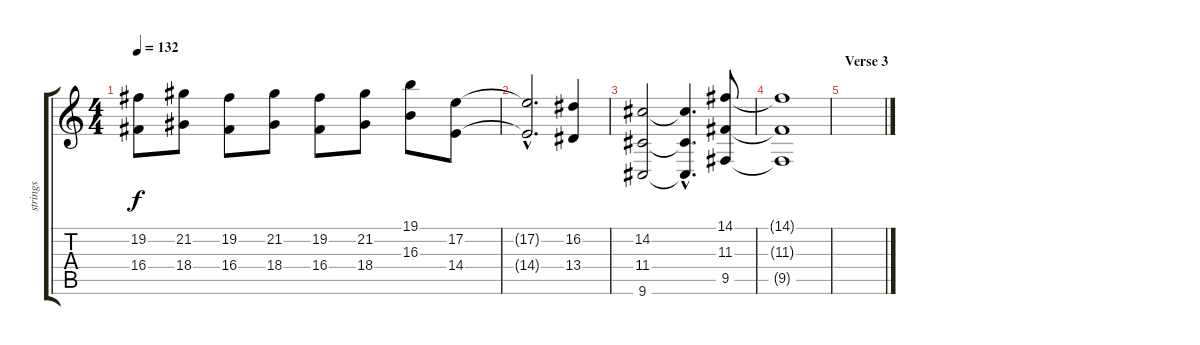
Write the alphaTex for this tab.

\track ("strings" "strings") {instrument stringensemble1}
\staff {score tabs}
\tuning (E4 B3 G3 D3 A2 E2) {hide}
\ts (4 4)
\tempo 132
\clef g2
\ks c
(19.2 16.4).8{dy f} (21.2 18.4).8 (19.2 16.4).8 (21.2 18.4).8 (19.2 16.4).8 (21.2 18.4).8 (19.1 16.3).8 (17.2 14.4).8 |
(17.2{hac t} 14.4{hac t}).2{d} (16.2 13.4).4 |
(14.2 11.4 9.6).2 (14.2{hac t} 11.4{hac t} 9.6{hac t}).4{d} (14.1 11.3 9.5).8 |
(14.1{t} 11.3{t} 9.5{t}).1 |
\section ("" "Verse 3")
